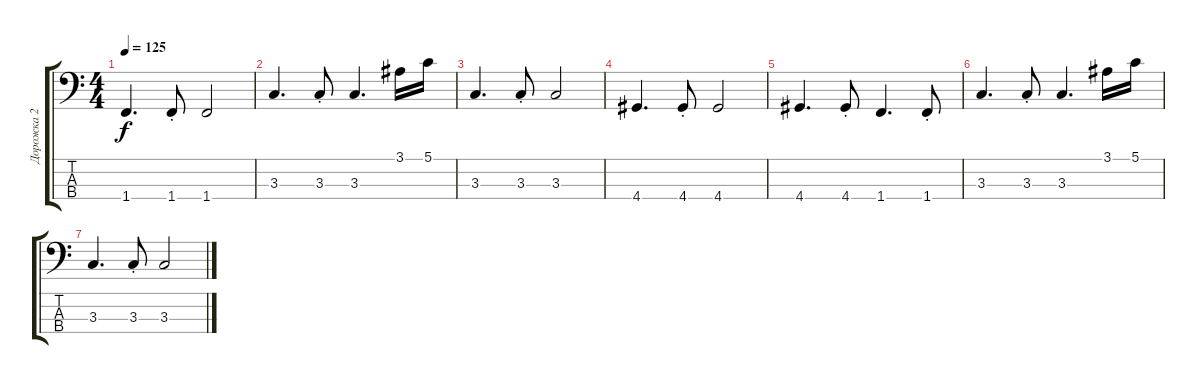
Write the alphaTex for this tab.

\track ("Дорожка 2" "Дорожка 2") {instrument electricbassfinger}
\staff {score tabs}
\tuning (G2 D2 A1 E1) {hide}
\ts (4 4)
\tempo 125
\clef f4
\ks c
1.4.4{d dy f} 1.4{st}.8 1.4.2 |
3.3.4{d} 3.3{st}.8 3.3.4{d} 3.1.16 5.1.16 |
3.3.4{d} 3.3{st}.8 3.3.2 |
4.4.4{d} 4.4{st}.8 4.4.2 |
4.4.4{d} 4.4{st}.8 1.4.4{d} 1.4{st}.8 |
3.3.4{d} 3.3{st}.8 3.3.4{d} 3.1.16 5.1.16 |
3.3.4{d} 3.3{st}.8 3.3.2
